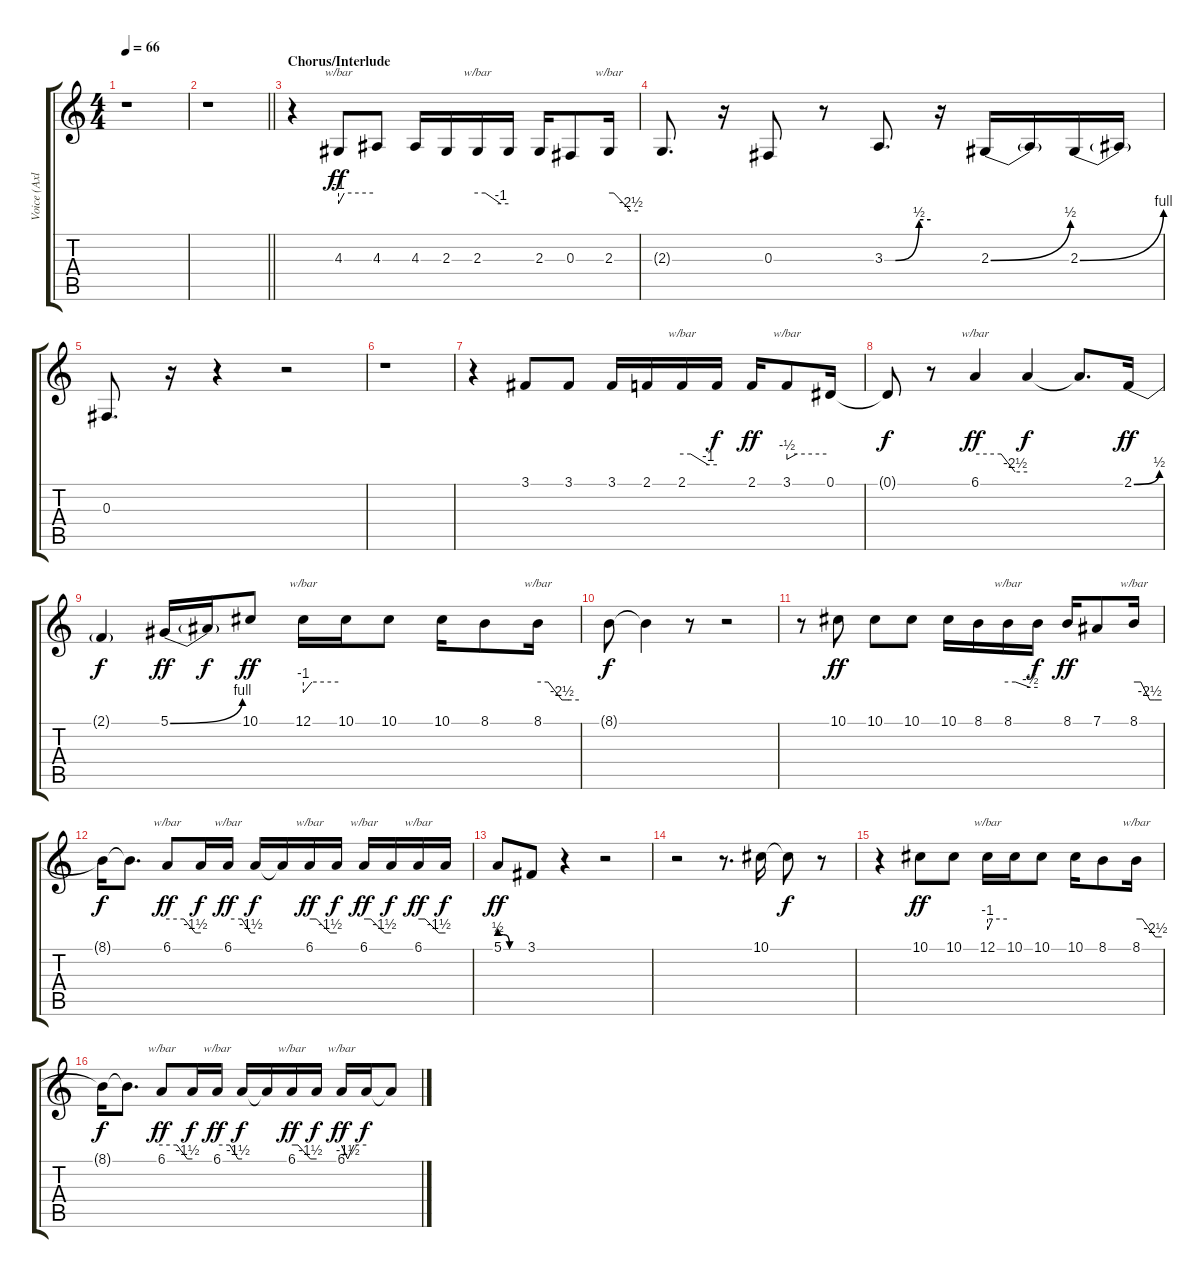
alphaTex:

\track ("Voice (Axl)" "Voice (Axl") {instrument lead2sawtooth}
\staff {score tabs}
\tuning (Eb4 Bb3 Gb3 Db3 Ab2 Eb2) {hide}
\ts (4 4)
\tempo 66
\clef g2
\ks c
r.1{dy ff} |
\barLineRight lightlight
r.1 |
\section ("" "Chorus/Interlude")
r.4 4.3.8{tbe (custom default 0 -4 10 0 60 0)} 4.3.8 4.3.16 2.3.16 2.3.16{tbe (custom default 0 0 15 0 45 -4 60 -4)} 2.3{t}.16 2.3.16 0.3.8 2.3.16{tbe (custom default 0 0 10 0 45 -10 60 -10)} |
2.3{t}.8{d} r.16 0.3.8 r.8 3.3{be (custom 0 0 14 0 45 2 60 2)}.8{d} r.16 2.3{be (bend 0 0 60 2)}.16 2.3{t}.16 2.3{be (bend 0 0 60 4)}.16 2.3{t}.16 |
0.3.8{d} r.16 r.4 r.2 |
r.1 |
r.4 3.1.8 3.1.8 3.1.16 2.1.16 2.1.16{tbe (custom default 0 0 15 0 45 -4 60 -4)} 2.1{t}.16{dy f} 2.1.16{dy ff} 3.1.8{tbe (custom default 0 -2 15 0 60 0)} 0.1.16 |
0.1{t}.8{dy f} r.8 6.1.4{tbe (custom default 0 0 30 0 46 -10 60 -10) dy ff} 6.1{t}.4{dy f} 6.1{t}.8{d} 2.1{be (bend 0 0 60 2)}.16{dy ff} |
2.1{t}.4{dy f} 5.1{be (bend 0 0 60 4)}.16{dy ff} 5.1{t}.16{dy f} 10.1.8{dy ff} 12.1.16{tbe (custom default 0 -4 15 0 60 0)} 10.1.16 10.1.8 10.1.16 8.1.8 8.1.16{tbe (custom default 0 0 15 0 35 -10 45 -10 60 -10)} |
8.1{t}.8{dy f} 8.1{t}.4 r.8 r.2 |
r.8 10.1.8{dy ff} 10.1.8 10.1.8 10.1.16 8.1.16 8.1.16{tbe (custom default 0 0 15 0 45 -2 60 -2)} 8.1{t}.16{dy f} 8.1.16{dy ff} 7.1.8 8.1.16{tbe (custom default 0 0 15 0 34 -10 45 -10 60 -10)} |
8.1{t}.16{dy f} 8.1{t}.8{d} 6.1.8{tbe (custom default 0 0 30 0 50 -6 60 -6) dy ff} 6.1{t}.16{dy f} 6.1.16{tbe (custom default 0 0 30 0 50 -6 60 -6) dy ff} 6.1{t}.16{dy f} 6.1{t}.16 6.1.16{tbe (custom default 0 0 15 0 45 -6 60 -6) dy ff} 6.1{t}.16{dy f} 6.1.16{tbe (custom default 0 0 15 0 45 -6 60 -6) dy ff} 6.1{t}.16{dy f} 6.1.16{tbe (custom default 0 0 15 0 45 -6 60 -6) dy ff} 6.1{t}.16{dy f} |
5.1{be (custom 0 2 10 2 25 0 31 0 40 0 60 0)}.8{dy ff} 3.1.8 r.4 r.2 |
r.2 r.8{d} 10.1.16 10.1{t}.8{dy f} r.8 |
r.4 10.1.8{dy ff} 10.1.8 12.1.16{tbe (custom default 0 -4 15 0 60 0)} 10.1.16 10.1.8 10.1.16 8.1.8 8.1.16{tbe (custom default 0 0 14 0 45 -10 60 -10)} |
8.1{t}.16{dy f} 8.1{t}.8{d} 6.1.8{tbe (custom default 0 0 30 0 50 -6 60 -6) dy ff} 6.1{t}.16{dy f} 6.1.16{tbe (custom default 0 0 30 0 50 -6 60 -6) dy ff} 6.1{t}.16{dy f} 6.1{t}.16 6.1.16{tbe (custom default 0 0 15 0 45 -6 60 -6) dy ff} 6.1{t}.16{dy f} 6.1.16{tbe (custom default 0 0 15 -6 30 0 60 0) dy ff} 6.1{t}.16{dy f} 6.1{t}.8
